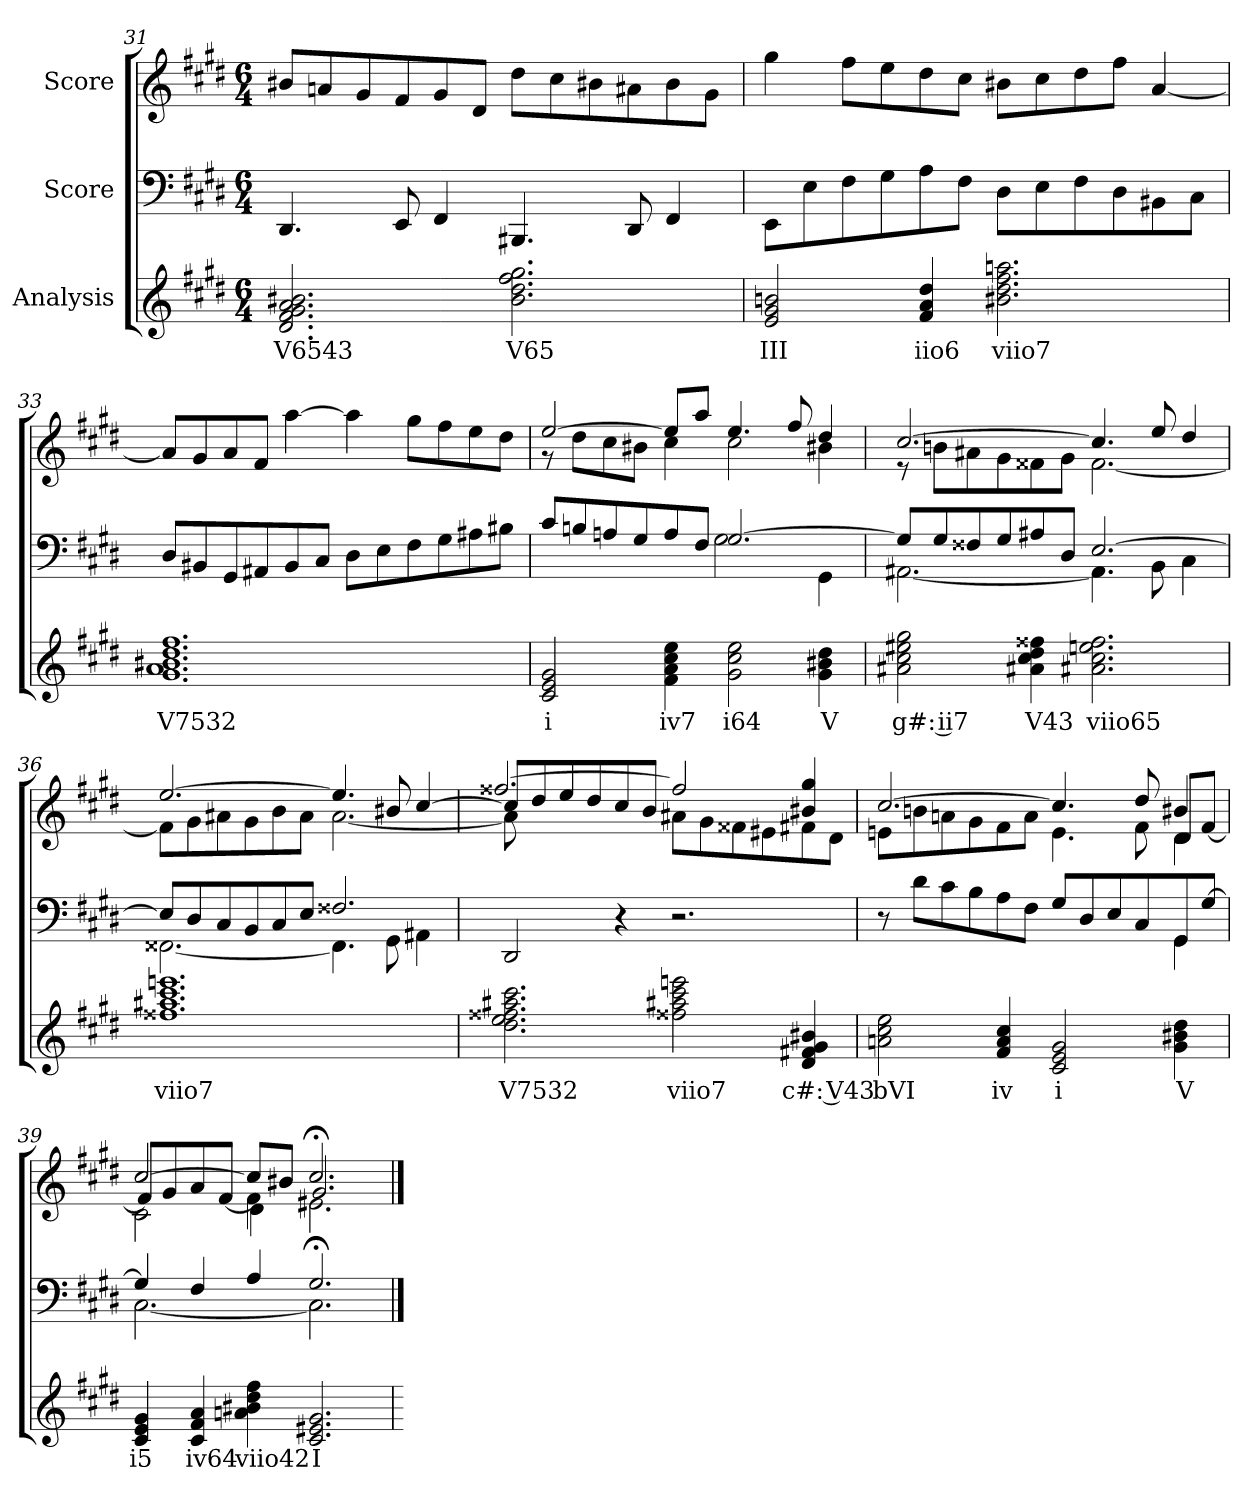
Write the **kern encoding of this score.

**kern	**text	**kern	**kern
*part3	*part3	*part2	*part1
*staff3	*staff3	*staff2	*staff1
*I"Analysis	*	*I"Score	*I"Score
*	*	*clefF4	*clefG2
*k[f#c#g#d#]	*	*k[f#c#g#d#]	*k[f#c#g#d#]
*M6/4	*	*M6/4	*M6/4
=31	=31	=31	=31
2.d# 2.f# 2.g# 2.a 2.b#X	V6543	4.DD#/	8b#X/L
.	.	.	8an/
.	.	.	8g#/
.	.	8EE/	8f#/
.	.	4FF#/	8g#/
.	.	.	8d#/J
2.b# 2.dd# 2.ff# 2.gg#	V65	4.BBB#X/	8dd#\L
.	.	.	8cc#\
.	.	.	8b#X\
.	.	8DD#/	8a#X\
.	.	4FF#/	8b#\
.	.	.	8g#\J
!!LO:PB:g=z
=32	=32	=32	=32
2e 2g# 2bn	III	8EE\L	4gg#\
.	.	8E\	.
.	.	8F#\	8ff#\L
.	.	8G#\	8ee\
4f# 4a 4dd#	iio6	8A\	8dd#\
.	.	8F#\J	8cc#\J
2.b#X 2.dd# 2.ff# 2.aan	viio7	8D#\L	8b#X\L
.	.	8E\	8cc#\
.	.	8F#\	8dd#\
.	.	8D#\	8ff#\J
.	.	8BB#X\	[4a/
.	.	8C#\J	.
=33	=33	=33	=33
1.g# 1.a 1.b#X 1.dd# 1.ff#	V7532	8D#/L	8a/L]
.	.	8BB#X/	8g#/
.	.	8GG#/	8a/
.	.	8AA#X/	8f#/J
.	.	8BB#/	[4aa\
.	.	8C#/J	.
.	.	8D#\L	4aa\]
.	.	8E\	.
.	.	8F#\	8gg#\L
.	.	8G#\	8ff#\
.	.	8A#X\	8ee\
.	.	8B#X\J	8dd#\J
!!LO:LB:g=z
=34	=34	=34	=34
*	*	*^	*^
*	*	*	*	*	*^
2c# 2e 2g#	i	8c#/L	2.ryy	[2ee/	8r	2.ryy
.	.	8Bn/	.	.	8dd#\L	.
.	.	8An/	.	.	8cc#\	.
.	.	8G#/	.	.	8b#X\J	.
4f# 4a 4cc# 4ee	iv7	8A/	.	8ee/L]	4cc#\	.
.	.	8F#/J	.	8aa/J	.	.
2g# 2cc# 2ee	i64	[2.G#/	2G#\	4.ee/	2cc#\	2.ryy
.	.	.	.	8ff#/	.	.
4g# 4b#X 4dd#	V	.	4GG#\	4dd#/	4b#X\	.
*	*	*	*	*v	*v	*v
=35	=35	=35	=35	=35
*	*	*	*	*^
2a#X 2cc# 2ee#X 2gg#	g#: ii7	8G#/L]	[2.AA#X\	[2.cc#/	8r
.	.	8G#/	.	.	8bn\L
.	.	8F##X/	.	.	8a#X\
.	.	8G#/	.	.	8g#\
4a#X 4cc# 4dd# 4ff##X	V43	8A#X/	.	.	8f##X\
.	.	8D#/J	.	.	8g#\J
2.a#X 2.cc# 2.een 2.ff##	viio65	[2.E/	4.AA#\]	4.cc#/]	[2.f##i\
.	.	.	8BB\	8ee/	.
.	.	.	4C#\	4dd#/	.
!!LO:LB:g=z	!!
=36	=36	=36	=36	=36	=36
1.ff##X 1.aa#X 1.ccc# 1.eeen	viio7	8E/L]	[2.FF##X\	[2.ee/	8f##\L]
.	.	8D#/	.	.	8g#\
.	.	8C#/	.	.	8a#X\
.	.	8BB/	.	.	8g#\
.	.	8C#/	.	.	8b\
.	.	8E/J	.	.	8a#\J
.	.	2.F##X/	4.FF##\]	4.ee/]	[2.a#\
.	.	.	8GG#\	8b#X/	.
.	.	.	4AA#X\	[4cc#/	.
*	*	*	*	*v	*v
=37	=37	=37	=37	=37
*	*	*	*	*^
*	*	*	*	*	*^
2.dd# 2.ee 2.ff##X 2.aa#X 2.ccc#	V7532	8ryy	2DD#/	8cc#/L]	8a#\]	[2.ff##X/
.	.	1ryy	.	8dd#/	1ryy	.
.	.	.	.	8ee/	.	.
.	.	.	.	8dd#/	.	.
.	.	.	4r	8cc#/	.	.
.	.	.	.	8b/J	.	.
2ff##X 2aa#X 2ccc# 2eeen	viio7	.	2.r	8a#X\L	.	2ff##/]
.	.	.	.	8g#\	.	.
.	.	.	.	8f##X\	.	.
.	.	4.ryy	.	8e#X\	4.ryy	.
4d# 4f#X 4g# 4b#X	c#: V43	.	.	8f#X\	.	4b#X/ 4gg#/
.	.	.	.	8d#\J	.	.
!!LO:LB:g=z	!!	!!
=38	=38	=38	=38	=38	=38	=38
2an 2cc# 2ee	bVI	8r	2.ryy	[2.cc#/	8en\L	2.ryy
.	.	8d#\L	.	.	8bn\	.
.	.	8c#\	.	.	8an\	.
.	.	8B\	.	.	8g#\	.
4f# 4a 4cc#	iv	8A\	.	.	8f#\	.
.	.	8F#\J	.	.	8a\J	.
2c# 2e 2g#	i	8G#/L	2ryy	4.cc#/]	4.e\	2ryy
.	.	8D#/	.	.	.	.
.	.	8E/	.	.	.	.
.	.	8C#/	.	8dd#/	8f#\	.
4g# 4b#X 4dd#	V	8GG#/	4GG#\	4b#X/	8d#/L	4d#\
.	.	[8G#/J	.	.	[8f#/J	.
=39	=39	=39	=39	=39	=39	=39
4c# 4e 4g#	i5	4G#/]	[2.C#\	[2cc#/	8f#/L]	2c#\
.	.	.	.	.	8g#/	.
4c# 4f# 4a	iv64	4F#/	.	.	8a/	.
.	.	.	.	.	[8f#/J	.
4an 4b#X 4dd# 4ff#	viio42	4A/	.	8cc#/L]	4f#\]	4d#\
.	.	.	.	8b#X/J	.	.
2.c# 2.e#X 2.g#	I	2.G#;/	2.C#\]	2.cc#;</	2.g#/	2.e#X\
*	*	*v	*v	*	*	*
*	*	*	*v	*v	*v
=	==	==	==
*-	*-	*-	*-
